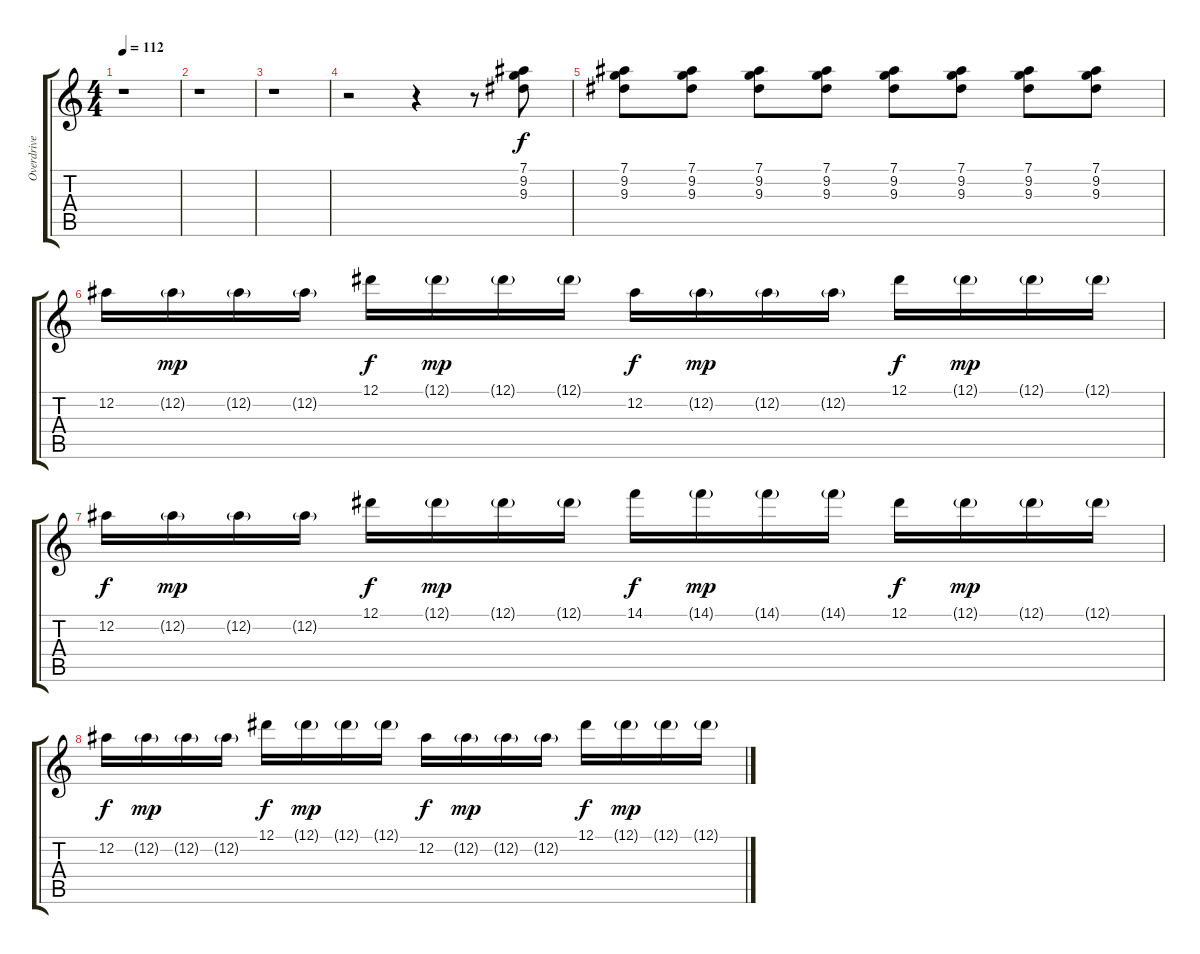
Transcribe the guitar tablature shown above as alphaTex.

\track ("Overdrive Guitar 2" "Overdrive ") {instrument overdrivenguitar}
\staff {score tabs}
\tuning (Eb4 Bb3 Gb3 Db3 Ab2 Eb2) {hide}
\ts (4 4)
\tempo 112
\clef g2
\ks c
r.1{dy mp} |
r.1 |
r.1 |
r.2 r.4 r.8 (7.1 9.2 9.3).8{dy f} |
(7.1 9.2 9.3).8 (7.1 9.2 9.3).8 (7.1 9.2 9.3).8 (7.1 9.2 9.3).8 (7.1 9.2 9.3).8 (7.1 9.2 9.3).8 (7.1 9.2 9.3).8 (7.1 9.2 9.3).8 |
12.2.16 12.2{g}.16{dy mp} 12.2{g}.16 12.2{g}.16 12.1.16{dy f} 12.1{g}.16{dy mp} 12.1{g}.16 12.1{g}.16 12.2.16{dy f} 12.2{g}.16{dy mp} 12.2{g}.16 12.2{g}.16 12.1.16{dy f} 12.1{g}.16{dy mp} 12.1{g}.16 12.1{g}.16 |
12.2.16{dy f} 12.2{g}.16{dy mp} 12.2{g}.16 12.2{g}.16 12.1.16{dy f} 12.1{g}.16{dy mp} 12.1{g}.16 12.1{g}.16 14.1.16{dy f} 14.1{g}.16{dy mp} 14.1{g}.16 14.1{g}.16 12.1.16{dy f} 12.1{g}.16{dy mp} 12.1{g}.16 12.1{g}.16 |
12.2.16{dy f} 12.2{g}.16{dy mp} 12.2{g}.16 12.2{g}.16 12.1.16{dy f} 12.1{g}.16{dy mp} 12.1{g}.16 12.1{g}.16 12.2.16{dy f} 12.2{g}.16{dy mp} 12.2{g}.16 12.2{g}.16 12.1.16{dy f} 12.1{g}.16{dy mp} 12.1{g}.16 12.1{g}.16
